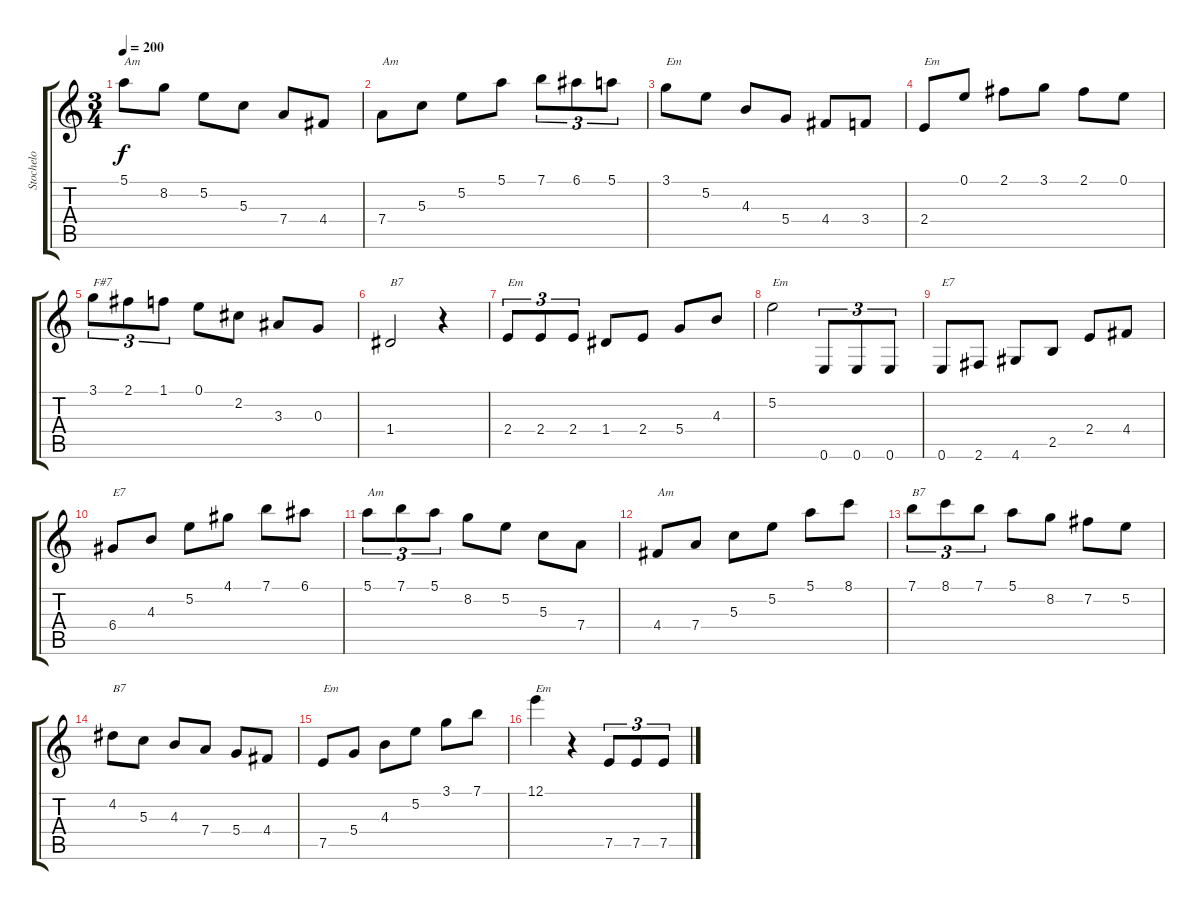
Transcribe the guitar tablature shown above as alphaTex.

\track ("Stochelo" "Stochelo") {instrument acousticguitarsteel}
\staff {score tabs}
\tuning (E4 B3 G3 D3 A2 E2) {hide}
\ts (3 4)
\tempo 200
\clef g2
\ks c
5.1.8{txt "Am" dy f} 8.2.8 5.2.8 5.3.8 7.4.8 4.4.8 |
7.4.8{txt "Am"} 5.3.8 5.2.8 5.1.8 7.1.8{tu (3 2)} 6.1.8{tu (3 2)} 5.1.8{tu (3 2)} |
3.1.8{txt "Em"} 5.2.8 4.3.8 5.4.8 4.4.8 3.4.8 |
2.4.8{txt "Em"} 0.1.8 2.1.8 3.1.8 2.1.8 0.1.8 |
3.1.8{tu (3 2) txt "F#7"} 2.1.8{tu (3 2)} 1.1.8{tu (3 2)} 0.1.8 2.2.8 3.3.8 0.3.8 |
1.4.2{txt "B7"} r.4 |
2.4.8{tu (3 2) txt "Em"} 2.4.8{tu (3 2)} 2.4.8{tu (3 2)} 1.4.8 2.4.8 5.4.8 4.3.8 |
5.2.2{txt "Em"} 0.6.8{tu (3 2)} 0.6.8{tu (3 2)} 0.6.8{tu (3 2)} |
0.6.8{txt "E7"} 2.6.8 4.6.8 2.5.8 2.4.8 4.4.8 |
6.4.8{txt "E7"} 4.3.8 5.2.8 4.1.8 7.1.8 6.1.8 |
5.1.8{tu (3 2) txt "Am"} 7.1.8{tu (3 2)} 5.1.8{tu (3 2)} 8.2.8 5.2.8 5.3.8 7.4.8 |
4.4.8{txt "Am"} 7.4.8 5.3.8 5.2.8 5.1.8 8.1.8 |
7.1.8{tu (3 2) txt "B7"} 8.1.8{tu (3 2)} 7.1.8{tu (3 2)} 5.1.8 8.2.8 7.2.8 5.2.8 |
4.2.8{txt "B7"} 5.3.8 4.3.8 7.4.8 5.4.8 4.4.8 |
7.5.8{txt "Em"} 5.4.8 4.3.8 5.2.8 3.1.8 7.1.8 |
12.1.4{txt "Em"} r.4 7.5.8{tu (3 2)} 7.5.8{tu (3 2)} 7.5.8{tu (3 2)}
